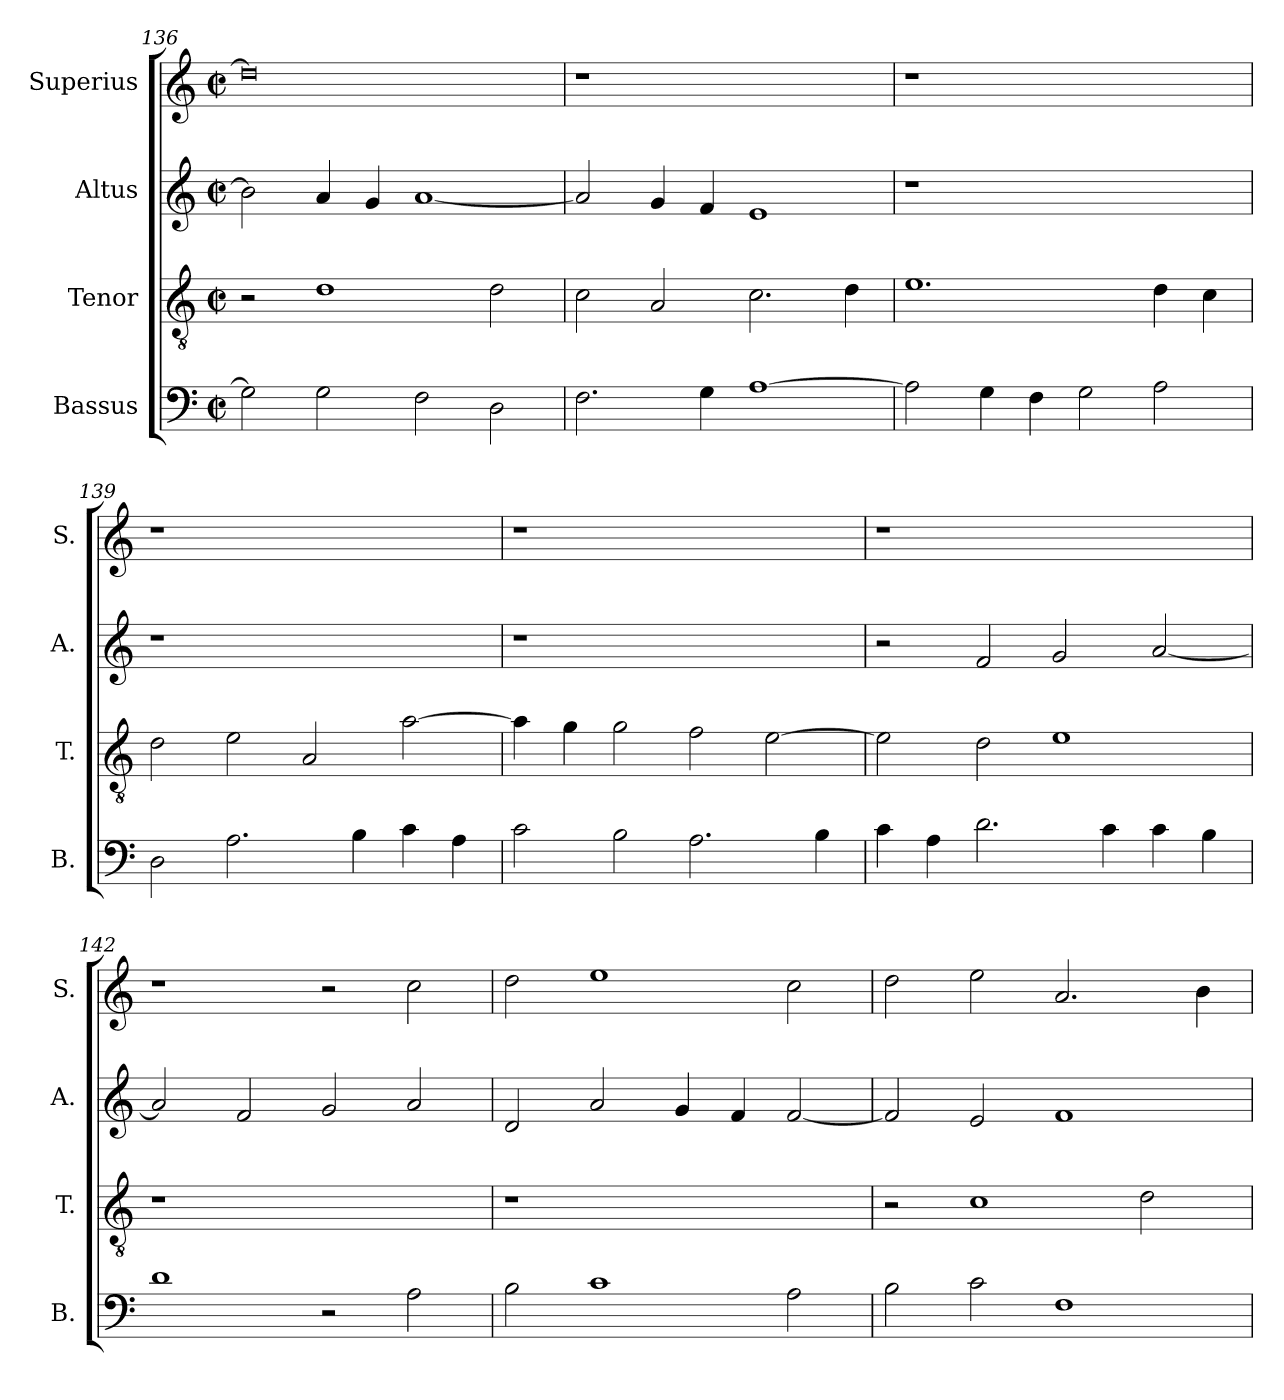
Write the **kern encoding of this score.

**kern	**kern	**kern	**kern
*part4	*part3	*part2	*part1
*staff4	*staff3	*staff2	*staff1
*I"Bassus	*I"Tenor	*I"Altus	*I"Superius
*I'B.	*I'T.	*I'A.	*I'S.
*clefF4	*clefGv2	*clefG2	*clefG2
*	*ITrd7c12	*	*
*k[]	*k[]	*k[]	*k[]
*C:	*C:	*C:	*C:
*M2/2	*M2/2	*M2/2	*M2/2
*met(c|)	*met(c|)	*met(c|)	*met(c|)
=136	=136	=136	=136
2Gi\]	2r	2b-i\]	0ddi]
2Gi\	1Di	4ai/	.
.	.	4gi/	.
2Fi\	.	[<1ai	.
2Di\	2Di\	.	.
!!LO:LB:g=z
=137	=137	=137	=137
!	!	!	!LO:N:vis=1
2.Fi\	2Ci\	2ai/]	1r
.	2AAi/	4gi/	.
4Gi\	.	4fi/	.
[>1Ai	2.Ci\	1ei	1ryy
.	4Di\	.	.
=138	=138	=138	=138
!	!	!LO:N:vis=1	!LO:N:vis=1
2Ai\]	1.Ei	1r	1r
4Gi\	.	.	.
4Fi\	.	.	.
2Gi\	.	1ryy	1ryy
2Ai\	4Di\	.	.
.	4Ci\	.	.
=139	=139	=139	=139
!	!	!LO:N:vis=1	!LO:N:vis=1
2Di\	2Di\	1r	1r
2.Ai\	2Ei\	.	.
.	2AAi/	1ryy	1ryy
4Bi\	.	.	.
4ci\	[>2Ai\	.	.
4Ai\	.	.	.
=140	=140	=140	=140
!	!	!LO:N:vis=1	!LO:N:vis=1
2ci\	4Ai\]	1r	1r
.	4Gi\	.	.
2Bi\	2Gi\	.	.
2.Ai\	2Fi\	1ryy	1ryy
.	[>2Ei\	.	.
4Bi\	.	.	.
!!LO:PB:g=z
=141	=141	=141	=141
!	!	!	!LO:N:vis=1
4ci\	2Ei\]	2r	1r
4Ai\	.	.	.
2.di\	2Di\	2fi/	.
.	1Ei	2gi/	1ryy
4ci\	.	.	.
4ci\	.	[<2ai/	.
4Bi\	.	.	.
=142	=142	=142	=142
!	!LO:N:vis=1	!	!
1di	1r	2ai/]	1r
.	.	2fi/	.
2r	1ryy	2gi/	2r
2Ai\	.	2ai/	2cci\
=143	=143	=143	=143
!	!LO:N:vis=1	!	!
2Bi\	1r	2di/	2ddi\
1ci	.	2ai/	1eei
.	1ryy	4gi/	.
.	.	4fi/	.
2Ai\	.	[<2fi/	2cci\
=144	=144	=144	=144
2Bi\	2r	2fi/]	2ddi\
2ci\	1Ci	2ei/	2eei\
1Fi	.	1fi	2.ai/
.	2Di\	.	.
.	.	.	4bi\
=	=	=	=
*-	*-	*-	*-
